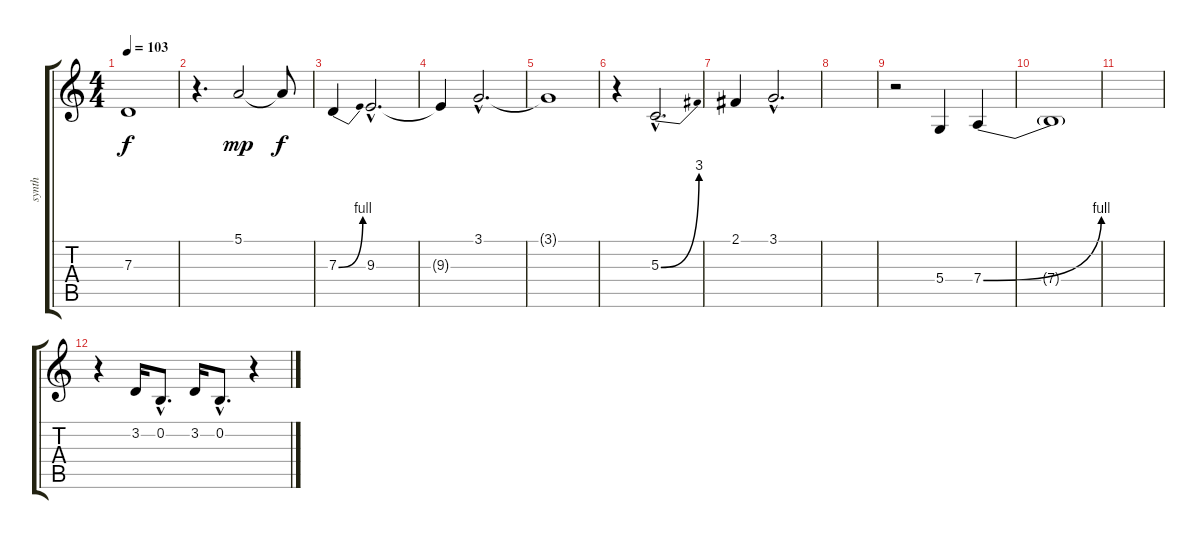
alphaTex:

\track ("synth" "synth") {instrument pad1newage}
\staff {score tabs}
\tuning (E4 B3 G3 D3 A2 E2) {hide}
\ts (4 4)
\tempo 103
\clef g2
\ks c
7.3.1{dy f} |
r.4{d} 5.1.2{dy mp} 5.1{t}.8{dy f} |
7.3{be (bend 0 0 60 4)}.4 9.3{hac}.2{d} |
9.3{t}.4 3.1{hac}.2{d} |
3.1{t}.1 |
r.4 5.3{be (bend 0 0 60 12) hac}.2{d} |
2.1.4 3.1{hac}.2{d} |
|
r.2 5.4.4{volume 12} 7.4{be (bend 0 0 60 4)}.4 |
7.4{t}.1 |
|
r.4 3.2.16{instrument piccolo} 0.2{hac}.8{d} 3.2.16 0.2{hac}.8{d} r.4
